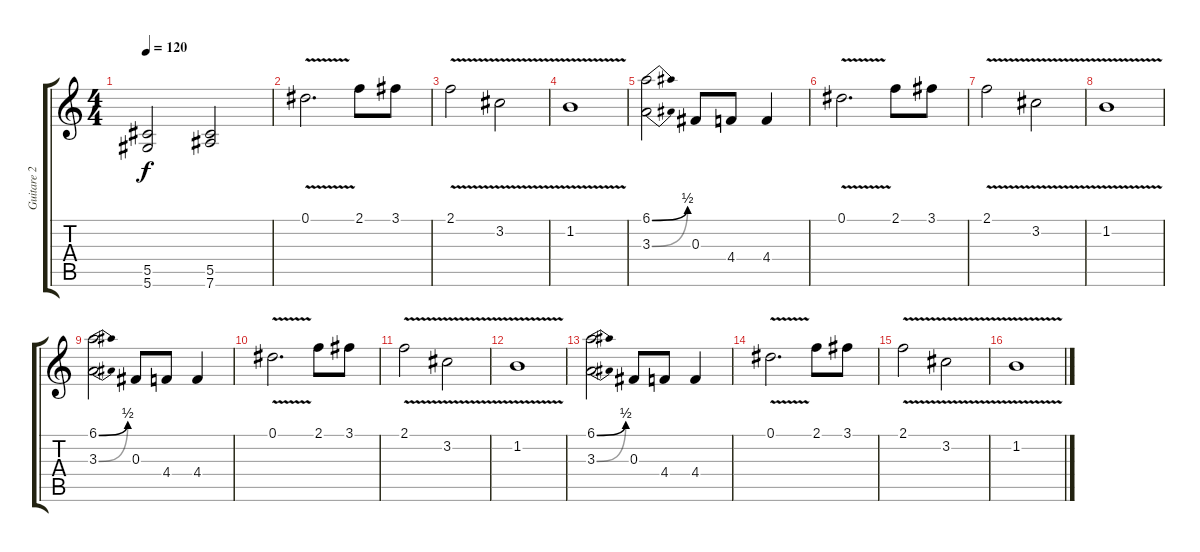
\track ("Guitare 2" "Guitare 2") {instrument distortionguitar}
\staff {score tabs}
\tuning (Eb4 Bb3 Gb3 Db3 Ab2 Eb2) {hide}
\ts (4 4)
\tempo 120
\clef g2
\ks c
(5.5 5.6).2{dy f} (5.5 7.6).2 |
0.1{v}.2{d} 2.1.8 3.1.8 |
2.1{v}.2 3.2{v}.2 |
1.2{v}.1 |
(6.1{be (bend 0 0 60 2)} 3.3{be (bend 0 0 60 2)}).2 0.3.8 4.4.8 4.4.4 |
0.1{v}.2{d} 2.1.8 3.1.8 |
2.1{v}.2 3.2{v}.2 |
1.2{v}.1 |
(6.1{be (bend 0 0 60 2)} 3.3{be (bend 0 0 60 2)}).2 0.3.8 4.4.8 4.4.4 |
0.1{v}.2{d} 2.1.8 3.1.8 |
2.1{v}.2 3.2{v}.2 |
1.2{v}.1 |
(6.1{be (bend 0 0 60 2)} 3.3{be (bend 0 0 60 2)}).2 0.3.8 4.4.8 4.4.4 |
0.1{v}.2{d} 2.1.8 3.1.8 |
2.1{v}.2 3.2{v}.2 |
1.2{v}.1
